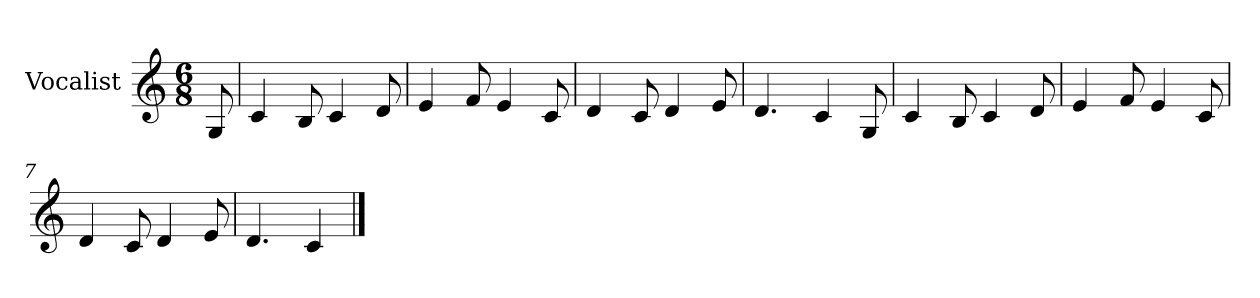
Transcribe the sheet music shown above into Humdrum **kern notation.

**kern
*part1
*staff1
*I"Vocalist
*k[]
*C:
*M6/8
=
8G
=1
4c
8B
4c
8d
=2
4e
8f
4e
8c
=3
4d
8c
4d
8e
=4
4.d
4c
8G
=5
4c
8B
4c
8d
=6
4e
8f
4e
8c
=7
4d
8c
4d
8e
=8
4.d
4c
==
*-
